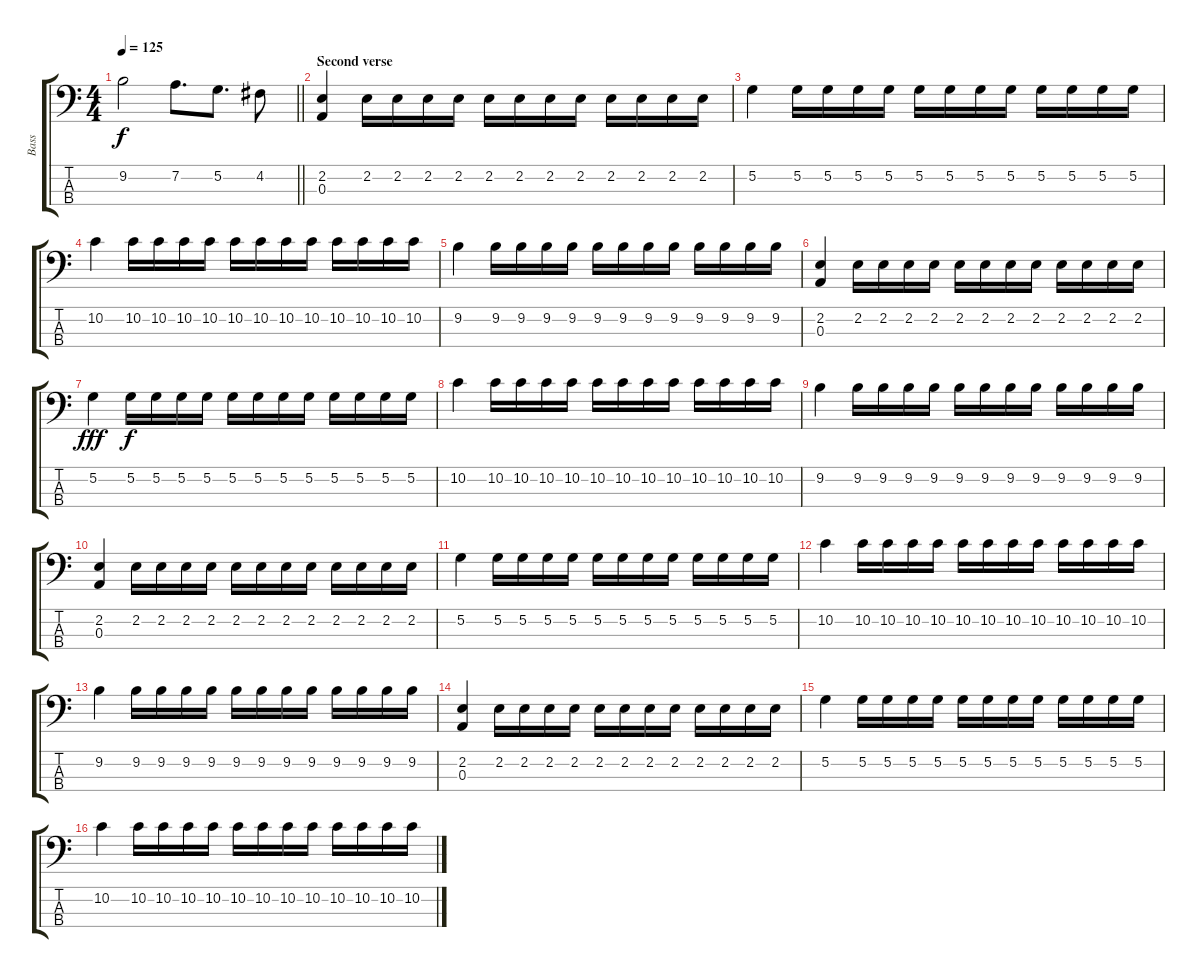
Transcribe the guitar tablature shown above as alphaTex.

\track ("Bass" "Bass") {instrument electricbassfinger}
\staff {score tabs}
\tuning (G2 D2 A1 E1) {hide}
\ts (4 4)
\tempo 125
\clef f4
\barLineRight lightlight
\ks c
9.2{t}.2{dy f} 7.2.8{d} 5.2.8{d} 4.2.8 |
\section ("" "Second verse")
(2.2 0.3).4 2.2.16 2.2.16 2.2.16 2.2.16 2.2.16 2.2.16 2.2.16 2.2.16 2.2.16 2.2.16 2.2.16 2.2.16 |
5.2.4 5.2.16 5.2.16 5.2.16 5.2.16 5.2.16 5.2.16 5.2.16 5.2.16 5.2.16 5.2.16 5.2.16 5.2.16 |
10.2.4 10.2.16 10.2.16 10.2.16 10.2.16 10.2.16 10.2.16 10.2.16 10.2.16 10.2.16 10.2.16 10.2.16 10.2.16 |
9.2.4 9.2.16 9.2.16 9.2.16 9.2.16 9.2.16 9.2.16 9.2.16 9.2.16 9.2.16 9.2.16 9.2.16 9.2.16 |
(2.2 0.3).4 2.2.16 2.2.16 2.2.16 2.2.16 2.2.16 2.2.16 2.2.16 2.2.16 2.2.16 2.2.16 2.2.16 2.2.16 |
5.2.4{dy fff} 5.2.16{dy f} 5.2.16 5.2.16 5.2.16 5.2.16 5.2.16 5.2.16 5.2.16 5.2.16 5.2.16 5.2.16 5.2.16 |
10.2.4 10.2.16 10.2.16 10.2.16 10.2.16 10.2.16 10.2.16 10.2.16 10.2.16 10.2.16 10.2.16 10.2.16 10.2.16 |
9.2.4 9.2.16 9.2.16 9.2.16 9.2.16 9.2.16 9.2.16 9.2.16 9.2.16 9.2.16 9.2.16 9.2.16 9.2.16 |
(2.2 0.3).4 2.2.16 2.2.16 2.2.16 2.2.16 2.2.16 2.2.16 2.2.16 2.2.16 2.2.16 2.2.16 2.2.16 2.2.16 |
5.2.4 5.2.16 5.2.16 5.2.16 5.2.16 5.2.16 5.2.16 5.2.16 5.2.16 5.2.16 5.2.16 5.2.16 5.2.16 |
10.2.4 10.2.16 10.2.16 10.2.16 10.2.16 10.2.16 10.2.16 10.2.16 10.2.16 10.2.16 10.2.16 10.2.16 10.2.16 |
9.2.4 9.2.16 9.2.16 9.2.16 9.2.16 9.2.16 9.2.16 9.2.16 9.2.16 9.2.16 9.2.16 9.2.16 9.2.16 |
(2.2 0.3).4 2.2.16 2.2.16 2.2.16 2.2.16 2.2.16 2.2.16 2.2.16 2.2.16 2.2.16 2.2.16 2.2.16 2.2.16 |
5.2.4 5.2.16 5.2.16 5.2.16 5.2.16 5.2.16 5.2.16 5.2.16 5.2.16 5.2.16 5.2.16 5.2.16 5.2.16 |
10.2.4 10.2.16 10.2.16 10.2.16 10.2.16 10.2.16 10.2.16 10.2.16 10.2.16 10.2.16 10.2.16 10.2.16 10.2.16
